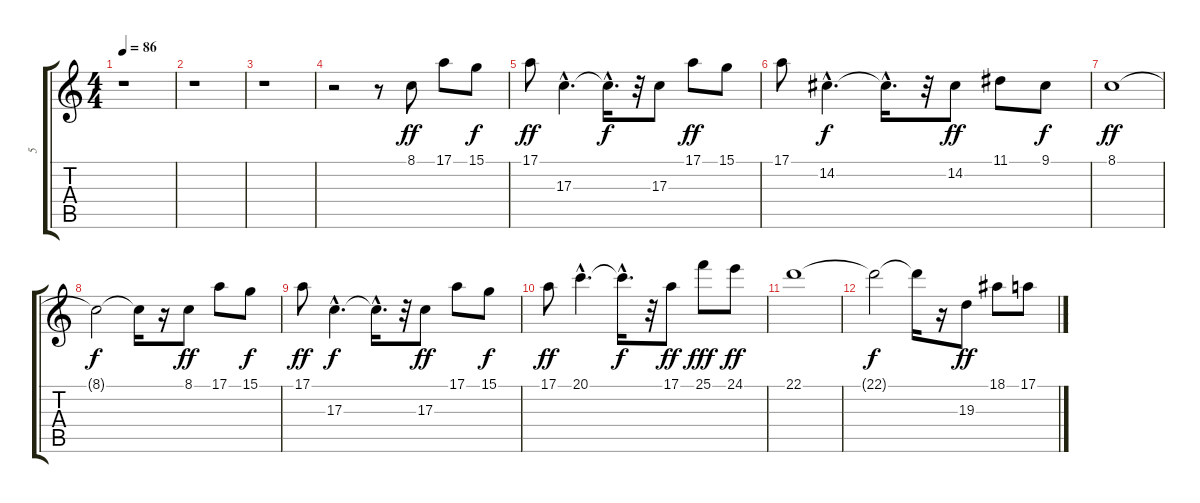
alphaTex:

\track ("5" "5") {instrument flute}
\staff {score tabs}
\tuning (E4 B3 G3 D3 A2 E2) {hide}
\ts (4 4)
\tempo 86
\clef g2
\ks c
r.1{dy f} |
r.1 |
r.1 |
r.2 r.8 8.1.8{dy ff} 17.1.8 15.1.8{dy f} |
17.1.8{dy ff} 17.3{hac}.4{d} 17.3{hac t}.16{d dy f} r.32 17.3.8 17.1.8{dy ff} 15.1.8 |
17.1.8 14.2{hac}.4{d dy f} 14.2{hac t}.16{d} r.32 14.2.8{dy ff} 11.1.8 9.1.8{dy f} |
8.1.1{dy ff} |
8.1{t}.2{dy f} 8.1{t}.16 r.16 8.1.8{dy ff} 17.1.8 15.1.8{dy f} |
17.1.8{dy ff} 17.3{hac}.4{d dy f} 17.3{hac t}.16{d} r.32 17.3.8{dy ff} 17.1.8 15.1.8{dy f} |
17.1.8{dy ff} 20.1{hac}.4{d} 20.1{hac t}.16{d dy f} r.32 17.1.8{dy ff} 25.1.8{dy fff} 24.1.8{dy ff} |
22.1.1 |
22.1{t}.2{dy f} 22.1{t}.16 r.16 19.3.8{dy ff} 18.1.8 17.1.8
